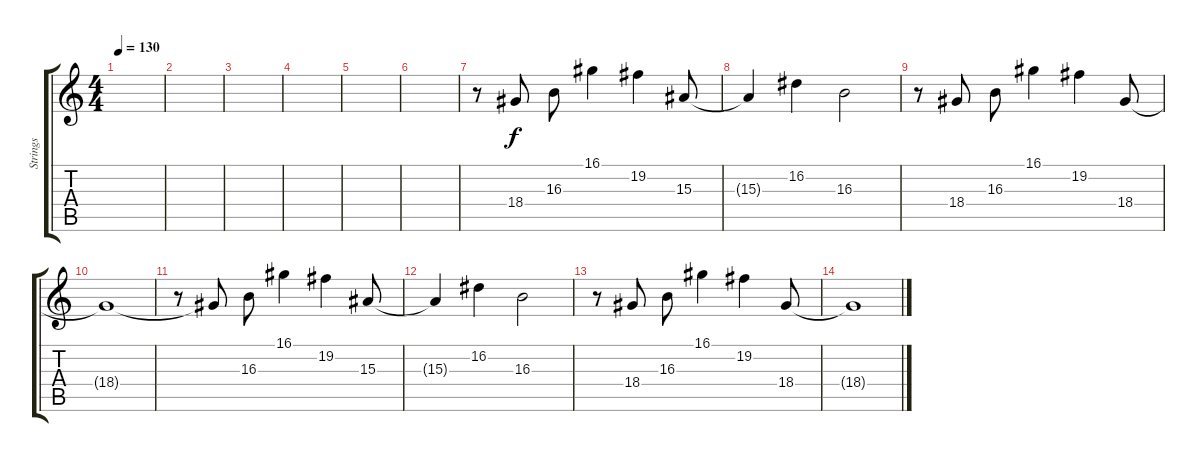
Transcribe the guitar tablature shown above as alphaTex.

\track ("Strings" "Strings") {instrument violin bank 2}
\staff {score tabs}
\tuning (E4 B3 G3 D3 A2 E2) {hide}
\ts (4 4)
\tempo 130
\clef g2
\ks c
|
|
|
|
|
|
r.8 18.4.8 16.3.8 16.1.4 19.2.4 15.3.8 |
15.3{t}.4 16.2.4 16.3.2 |
r.8 18.4.8 16.3.8 16.1.4 19.2.4 18.4.8 |
18.4{t}.1 |
r.8 18.4{t}.8 16.3.8 16.1.4 19.2.4 15.3.8 |
15.3{t}.4 16.2.4 16.3.2 |
r.8 18.4.8 16.3.8 16.1.4 19.2.4 18.4.8 |
18.4{t}.1
